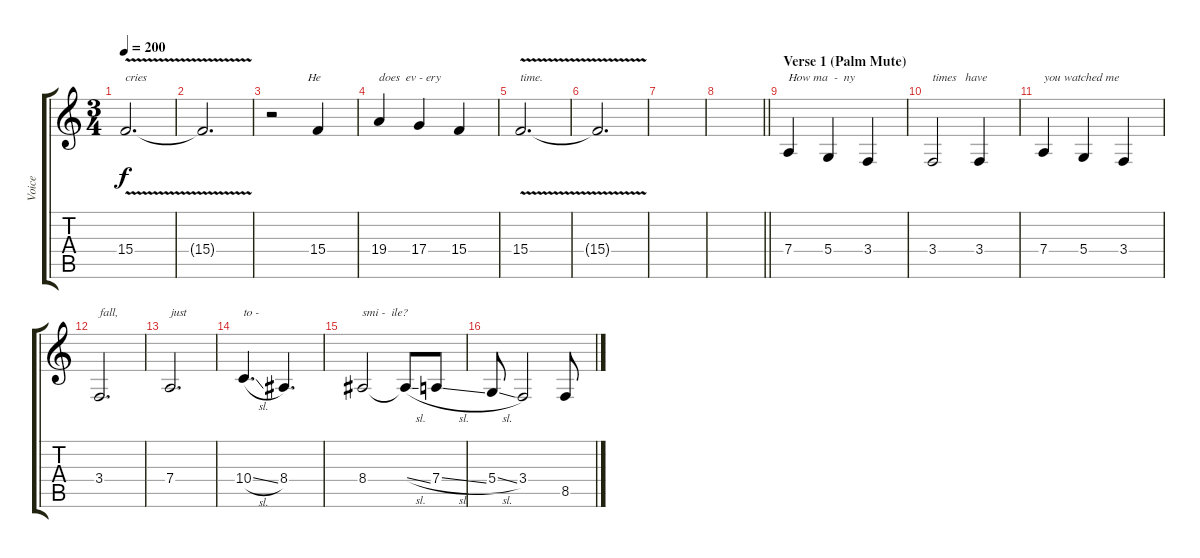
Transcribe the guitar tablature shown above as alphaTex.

\track ("Voice" "Voice") {instrument oboe}
\staff {score tabs}
\tuning (E4 B3 G3 D3 A2 D2) {hide}
\ts (3 4)
\tempo 200
\clef g2
\ks c
15.4{v}.2{d txt "cries" dy f} |
15.4{t}.2{d} |
r.2{txt "            He"} 15.4.4 |
19.4.4{txt "does  ev - ery"} 17.4.4 15.4.4 |
15.4{v}.2{d txt "time."} |
15.4{t}.2{d} |
|
\barLineRight lightlight
|
\section ("" "Verse 1 (Palm Mute)")
7.4.4{txt "How ma  -  ny"} 5.4.4 3.4.4 |
3.4.2{txt "times   have"} 3.4.4 |
7.4.4{txt "you watched me"} 5.4.4 3.4.4 |
3.4.2{d txt "fall,"} |
7.4.2{d txt "just"} |
10.4{sl}.4{d txt "to - "} 8.4.4{d} |
8.4.2{txt "smi -  ile?"} 8.4{sl t}.8 7.4{sl}.8 |
5.4{sl}.8 3.4.2 8.5.8
